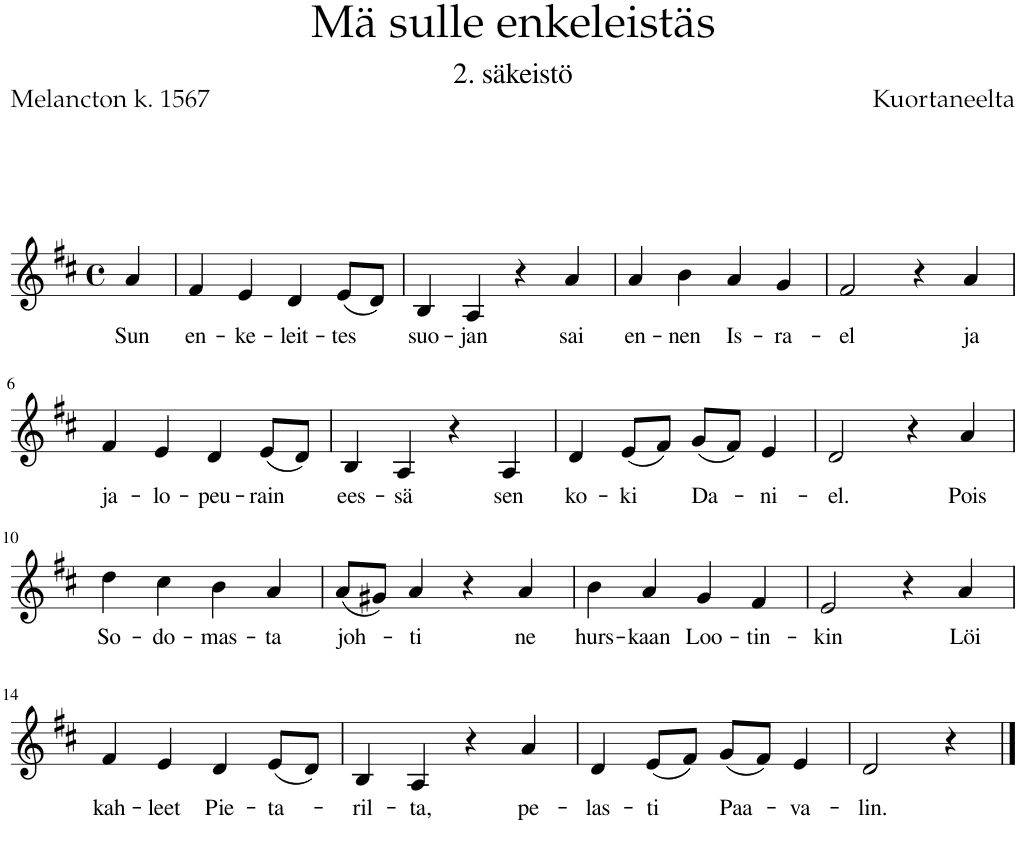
**kern	**text
*part1	*part1
*staff1	*staff1
*I"Staff	*
*clefG2	*
*k[f#c#]	*
*M4/4	*
*met(c)	*
=1	=1
!	!LO:LY:b
4a/	Sun
=2	=2
!	!LO:LY:b
4f#/	en-
!	!LO:LY:b
4e/	-ke-
!	!LO:LY:b
4d/	-leit-
!	!LO:LY:b
(8e/L	-tes
8d/J)	.
=3	=3
!	!LO:LY:b
4B/	suo-
!	!LO:LY:b
4A/	-jan
4r	.
!	!LO:LY:b
4a/	sai
=4	=4
!	!LO:LY:b
4a/	en-
!	!LO:LY:b
4b\	-nen
!	!LO:LY:b
4a/	Is-
!	!LO:LY:b
4g/	-ra-
=5	=5
!	!LO:LY:b
2f#/	-el
4r	.
!	!LO:LY:b
4a/	ja
!!LO:LB:g=z
=6	=6
!	!LO:LY:b
4f#/	ja-
!	!LO:LY:b
4e/	-lo-
!	!LO:LY:b
4d/	-peu-
!	!LO:LY:b
(8e/L	-rain
8d/J)	.
=7	=7
!	!LO:LY:b
4B/	ees-
!	!LO:LY:b
4A/	-sä
4r	.
!	!LO:LY:b
4A/	sen
=8	=8
!	!LO:LY:b
4d/	ko-
!	!LO:LY:b
(8e/L	-ki
8f#/J)	.
!	!LO:LY:b
(8g/L	Da-
8f#/J)	.
!	!LO:LY:b
4e/	-ni-
=9	=9
!	!LO:LY:b
2d/	-el.
4r	.
!	!LO:LY:b
4a/	Pois
!!LO:LB:g=z
=10	=10
!	!LO:LY:b
4dd\	So-
!	!LO:LY:b
4cc#\	-do-
!	!LO:LY:b
4b\	-mas-
!	!LO:LY:b
4a/	-ta
=11	=11
!	!LO:LY:b
(8a/L	joh-
8g#X/J)	.
!	!LO:LY:b
4a/	-ti
4r	.
!	!LO:LY:b
4a/	ne
=12	=12
!	!LO:LY:b
4b\	hurs-
!	!LO:LY:b
4a/	-kaan
!	!LO:LY:b
4g/	Loo-
!	!LO:LY:b
4f#/	-tin-
=13	=13
!	!LO:LY:b
2e/	-kin
4r	.
!	!LO:LY:b
4a/	Löi
!!LO:LB:g=z
=14	=14
!	!LO:LY:b
4f#/	kah-
!	!LO:LY:b
4e/	-leet
!	!LO:LY:b
4d/	Pie-
!	!LO:LY:b
(8e/L	-ta-
8d/J)	.
=15	=15
!	!LO:LY:b
4B/	-ril-
!	!LO:LY:b
4A/	-ta,
4r	.
!	!LO:LY:b
4a/	pe-
=16	=16
!	!LO:LY:b
4d/	-las-
!	!LO:LY:b
(8e/L	-ti
8f#/J)	.
!	!LO:LY:b
(8g/L	Paa-
8f#/J)	.
!	!LO:LY:b
4e/	-va-
=17	=17
!	!LO:LY:b
2d/	-lin.
4r	.
==	==
*-	*-
